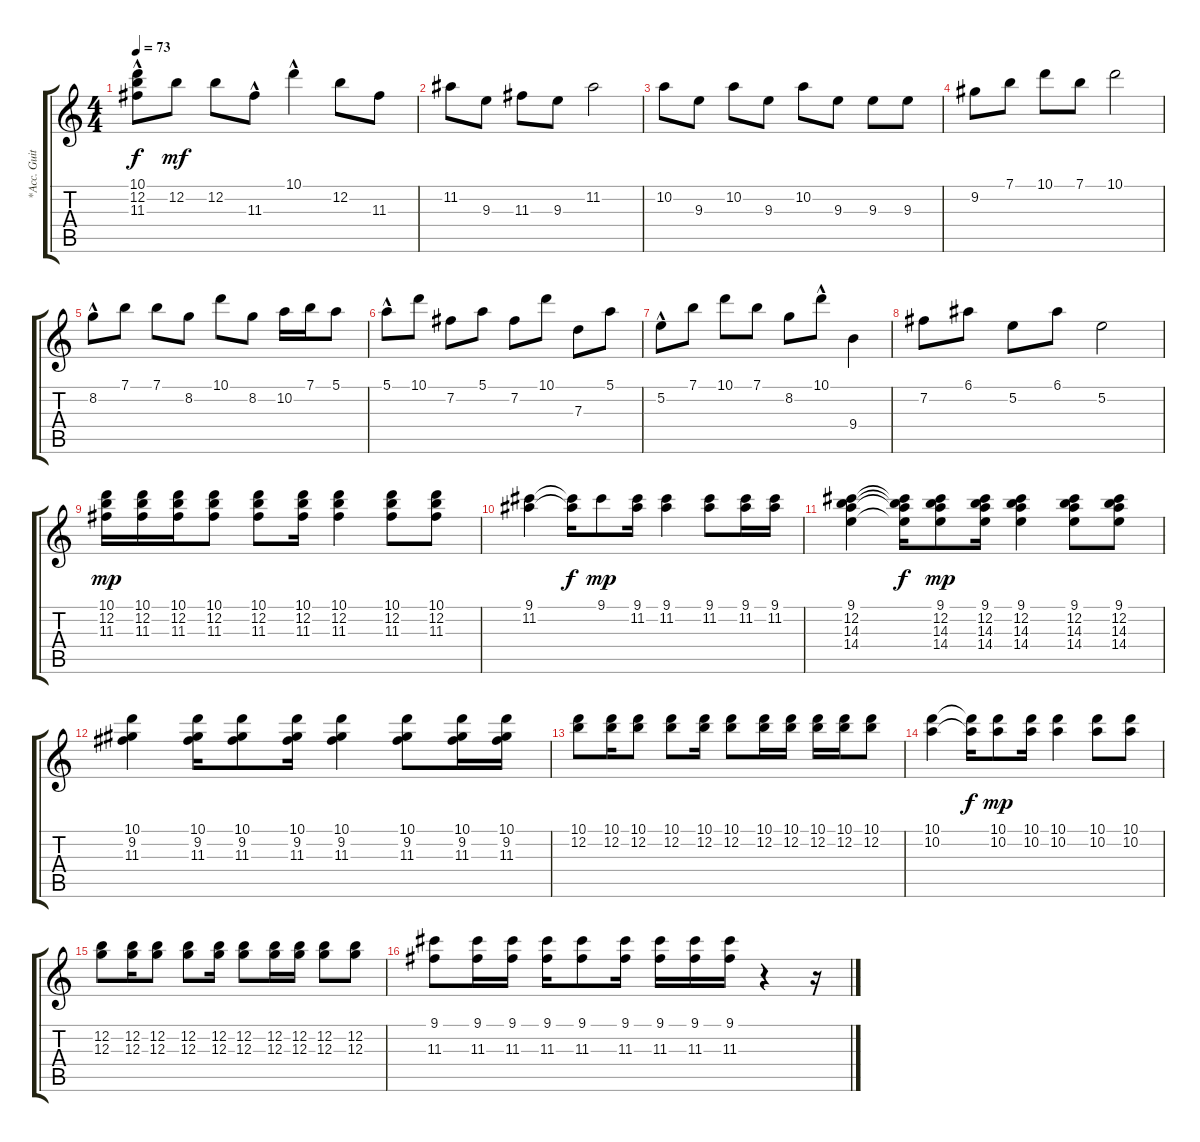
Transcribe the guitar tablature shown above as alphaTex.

\track ("*Acc. Guitar 1 Doubled" "*Acc. Guit") {instrument acousticguitarsteel}
\staff {score tabs}
\tuning (E4 B3 G3 D3 A2 E2) {hide}
\ts (4 4)
\tempo 73
\clef g2
\ks c
(10.1 12.2 11.3{hac}).8{dy f} 12.2.8{dy mf} 12.2.8 11.3{hac}.8 10.1{hac}.4 12.2.8 11.3.8 |
11.2.8 9.3.8 11.3.8 9.3.8 11.2.2 |
10.2.8 9.3.8 10.2.8 9.3.8 10.2.8 9.3.8 9.3.8 9.3.8 |
9.2.8 7.1.8 10.1.8 7.1.8 10.1.2 |
8.2{hac}.8 7.1.8 7.1.8 8.2.8 10.1.8 8.2.8 10.2.16 7.1.16 5.1.8 |
5.1{hac}.8 10.1.8 7.2.8 5.1.8 7.2.8 10.1.8 7.3.8 5.1.8 |
5.2{hac}.8 7.1.8 10.1.8 7.1.8 8.2.8 10.1{hac}.8 9.4.4 |
7.2.8 6.1.8 5.2.8 6.1.8 5.2.2 |
(10.1 12.2 11.3).16{dy mp} (10.1 12.2 11.3).16 (10.1 12.2 11.3).16 (10.1 12.2 11.3).8 (10.1 12.2 11.3).8 (10.1 12.2 11.3).16 (10.1 12.2 11.3).4 (10.1 12.2 11.3).8 (10.1 12.2 11.3).8 |
(9.1 11.2).4 (9.1{t} 11.2{t}).16{dy f} 9.1.8{dy mp} (9.1 11.2).16 (9.1 11.2).4 (9.1 11.2).8 (9.1 11.2).16 (9.1 11.2).16 |
(9.1 12.2 14.3 14.4).4 (9.1{t} 12.2{t} 14.3{t} 14.4{t}).16{dy f} (9.1 12.2 14.3 14.4).8{dy mp} (9.1 12.2 14.3 14.4).16 (9.1 12.2 14.3 14.4).4 (9.1 12.2 14.3 14.4).8 (9.1 12.2 14.3 14.4).8 |
(10.1 9.2 11.3).4 (10.1 9.2 11.3).16 (10.1 9.2 11.3).8 (10.1 9.2 11.3).16 (10.1 9.2 11.3).4 (10.1 9.2 11.3).8 (10.1 9.2 11.3).16 (10.1 9.2 11.3).16 |
(10.1 12.2).8 (10.1 12.2).16 (10.1 12.2).8 (10.1 12.2).8 (10.1 12.2).16 (10.1 12.2).8 (10.1 12.2).16 (10.1 12.2).16 (10.1 12.2).16 (10.1 12.2).16 (10.1 12.2).8 |
(10.1 10.2).4 (10.1{t} 10.2{t}).16{dy f} (10.1 10.2).8{dy mp} (10.1 10.2).16 (10.1 10.2).4 (10.1 10.2).8 (10.1 10.2).8 |
(12.2 12.3).8 (12.2 12.3).16 (12.2 12.3).8 (12.2 12.3).8 (12.2 12.3).16 (12.2 12.3).8 (12.2 12.3).16 (12.2 12.3).16 (12.2 12.3).8 (12.2 12.3).8 |
(9.1 11.3).8 (9.1 11.3).16 (9.1 11.3).16 (9.1 11.3).16 (9.1 11.3).8 (9.1 11.3).16 (9.1 11.3).16 (9.1 11.3).16 (9.1 11.3).16 r.4 r.16
